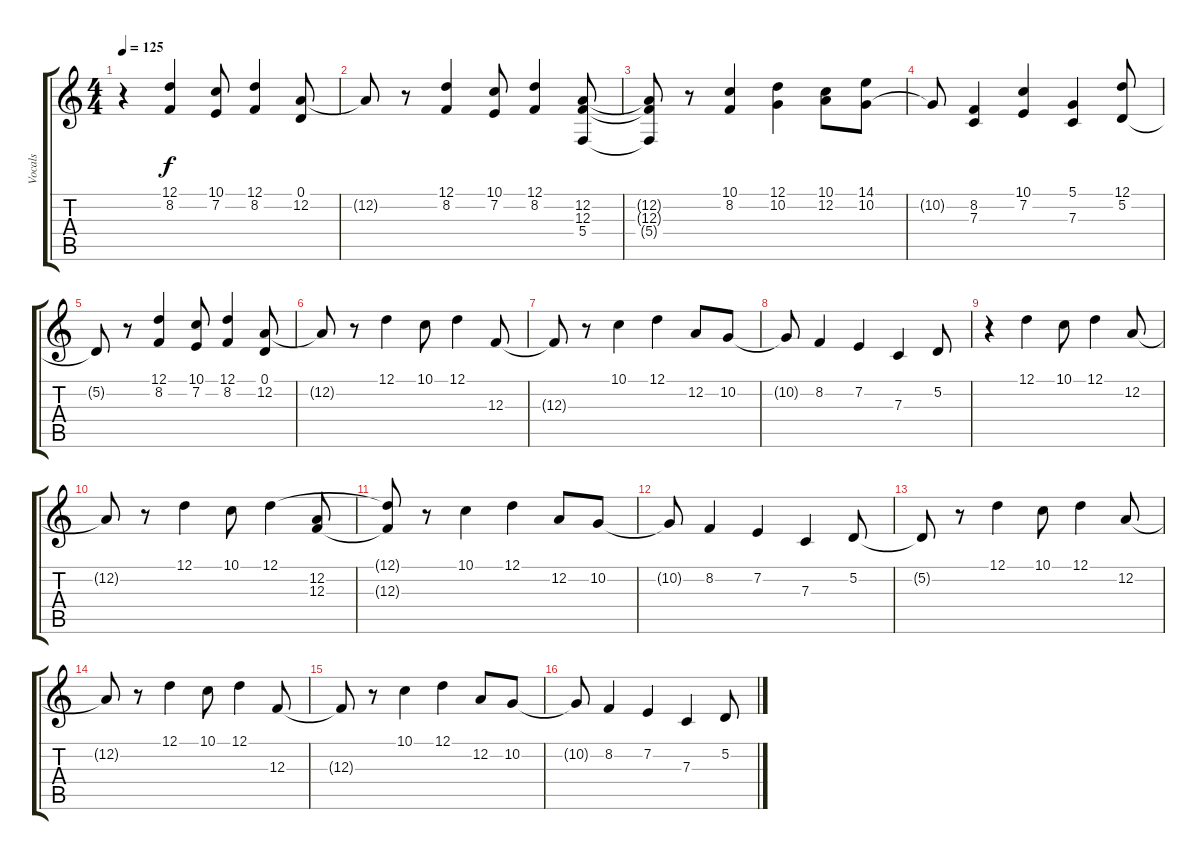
\track ("Vocals" "Vocals") {instrument synthvoice}
\staff {score tabs}
\tuning (D4 A3 F3 C3 G2 D2) {hide}
\ts (4 4)
\tempo 125
\clef g2
\ks c
r.4{dy f} (12.1 8.2).4 (10.1 7.2).8 (12.1 8.2).4 (0.1 12.2).8 |
12.2{t}.8 r.8 (12.1 8.2).4 (10.1 7.2).8 (12.1 8.2).4 (12.2 12.3 5.4).8 |
(12.2{t} 12.3{t} 5.4{t}).8 r.8 (10.1 8.2).4 (12.1 10.2).4 (10.1 12.2).8 (14.1 10.2).8 |
10.2{t}.8 (8.2 7.3).4 (10.1 7.2).4 (5.1 7.3).4 (12.1 5.2).8 |
5.2{t}.8 r.8 (12.1 8.2).4 (10.1 7.2).8 (12.1 8.2).4 (0.1 12.2).8 |
12.2{t}.8 r.8 12.1.4 10.1.8 12.1.4 12.3.8 |
12.3{t}.8 r.8 10.1.4 12.1.4 12.2.8 10.2.8 |
10.2{t}.8 8.2.4 7.2.4 7.3.4 5.2.8 |
r.4 12.1.4 10.1.8 12.1.4 12.2.8 |
12.2{t}.8 r.8 12.1.4 10.1.8 12.1.4 (12.2 12.3).8 |
(12.1{t} 12.3{t}).8 r.8 10.1.4 12.1.4 12.2.8 10.2.8 |
10.2{t}.8 8.2.4 7.2.4 7.3.4 5.2.8 |
5.2{t}.8 r.8 12.1.4 10.1.8 12.1.4 12.2.8 |
12.2{t}.8 r.8 12.1.4 10.1.8 12.1.4 12.3.8 |
12.3{t}.8 r.8 10.1.4 12.1.4 12.2.8 10.2.8 |
10.2{t}.8 8.2.4 7.2.4 7.3.4 5.2.8
